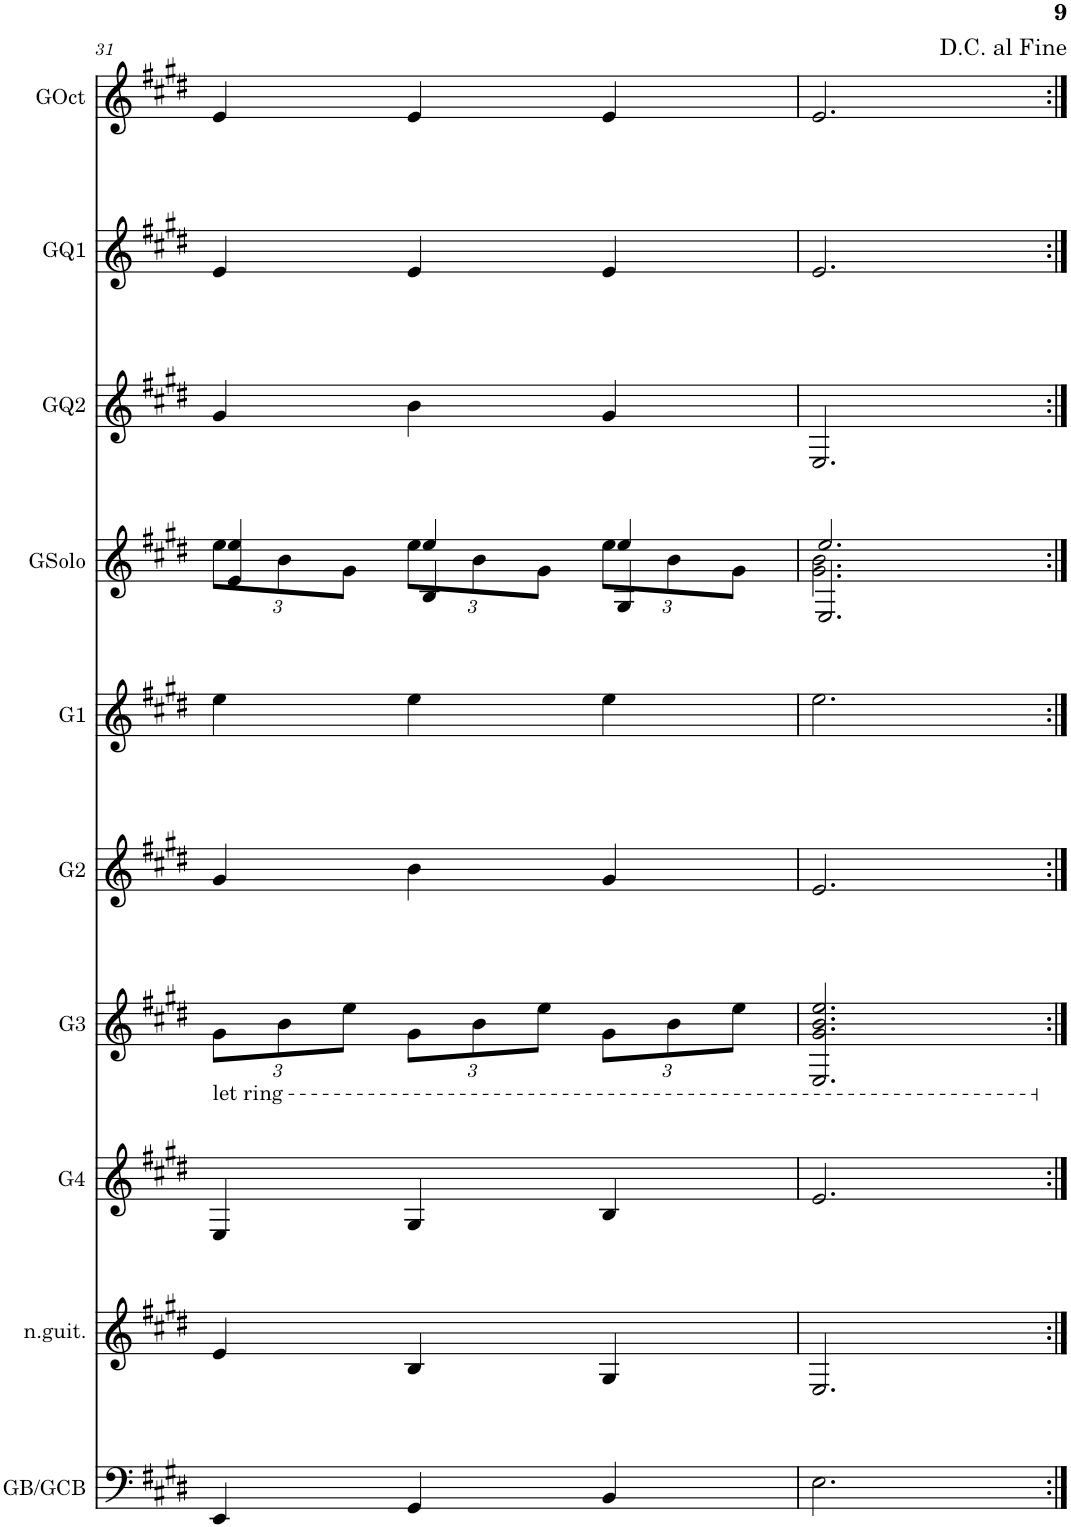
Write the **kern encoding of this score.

**kern	**kern	**kern	**kern	**kern	**kern	**kern	**kern	**kern	**kern
*part10	*part9	*part8	*part7	*part6	*part5	*part4	*part3	*part2	*part1
*staff10	*staff9	*staff8	*staff7	*staff6	*staff5	*staff4	*staff3	*staff2	*staff1
*I"GB/GCB	*I"G4b	*I"G4	*I"G3	*I"G2	*I"G1	*I"GSolo	*I"GQ2	*I"GQ1	*I"GOct
*I'GB/GCB	*	*I'G4	*I'G3	*I'G2	*I'G1	*I'GSolo	*I'GQ2	*I'GQ1	*I'GOct
!!LO:PB:g=z
*clefF4	*clefG2	*clefG2	*clefG2	*clefG2	*clefG2	*clefG2	*clefG2	*clefG2	*clefG2
*Trd7c12	*Trd7c12	*Trd7c12	*Trd7c12	*Trd7c12	*Trd7c12	*Trd7c12	*Trd3c5	*Trd3c5	*Trd7c12
*k[f#c#g#d#]	*k[f#c#g#d#]	*k[f#c#g#d#]	*k[f#c#g#d#]	*k[f#c#g#d#]	*k[f#c#g#d#]	*k[f#c#g#d#]	*k[f#c#g#d#]	*k[f#c#g#d#]	*k[f#c#g#d#]
*M3/4	*M3/4	*M3/4	*M3/4	*M3/4	*M3/4	*M3/4	*M3/4	*M3/4	*M3/4
=31	=31	=31	=31	=31	=31	=31	=31	=31	=31
*	*	*	*	*	*	*^	*	*	*
*	*	*	*Xbrackettup	*	*	*	*Xbrackettup	*	*	*
*	*	*	*	*	*	*	*^	*	*	*
!	!	!	!LO:TX:b:t=let ring	!	!	!	!	!	!	!	!
4EE/	4e/	4E/	12g#\L	4g#/	4ee\	4ee/	12ee\L	4e/	4g#/	4e/	4e/
.	.	.	12b\	.	.	.	12b\	.	.	.	.
.	.	.	12ee\J	.	.	.	12g#\J	.	.	.	.
4GG#/	4B/	4G#/	12g#\L	4b\	4ee\	4ee/	12ee\L	4B/	4b\	4e/	4e/
.	.	.	12b\	.	.	.	12b\	.	.	.	.
.	.	.	12ee\J	.	.	.	12g#\J	.	.	.	.
4BB/	4G#/	4B/	12g#\L	4g#/	4ee\	4ee/	12ee\L	4G#/	4g#/	4e/	4e/
.	.	.	12b\	.	.	.	12b\	.	.	.	.
.	.	.	12ee\J	.	.	.	12g#\J	.	.	.	.
=32	=32	=32	=32	=32	=32	=32	=32	=32	=32	=32	=32
2.E\	2.E/	2.e/	2.E/ 2.g#/ 2.b/ 2.ee/	2.e/	2.ee\	2.ee/	2.g#\ 2.b\	2.E/	2.E/	2.e/	2.e/
*	*	*	*	*	*	*v	*v	*v	*	*	*
=:|!	=:|!	=:|!	=:|!	=:|!	=:|!	=:|!	=:|!	=:|!	=:|!
*-	*-	*-	*-	*-	*-	*-	*-	*-	*-
